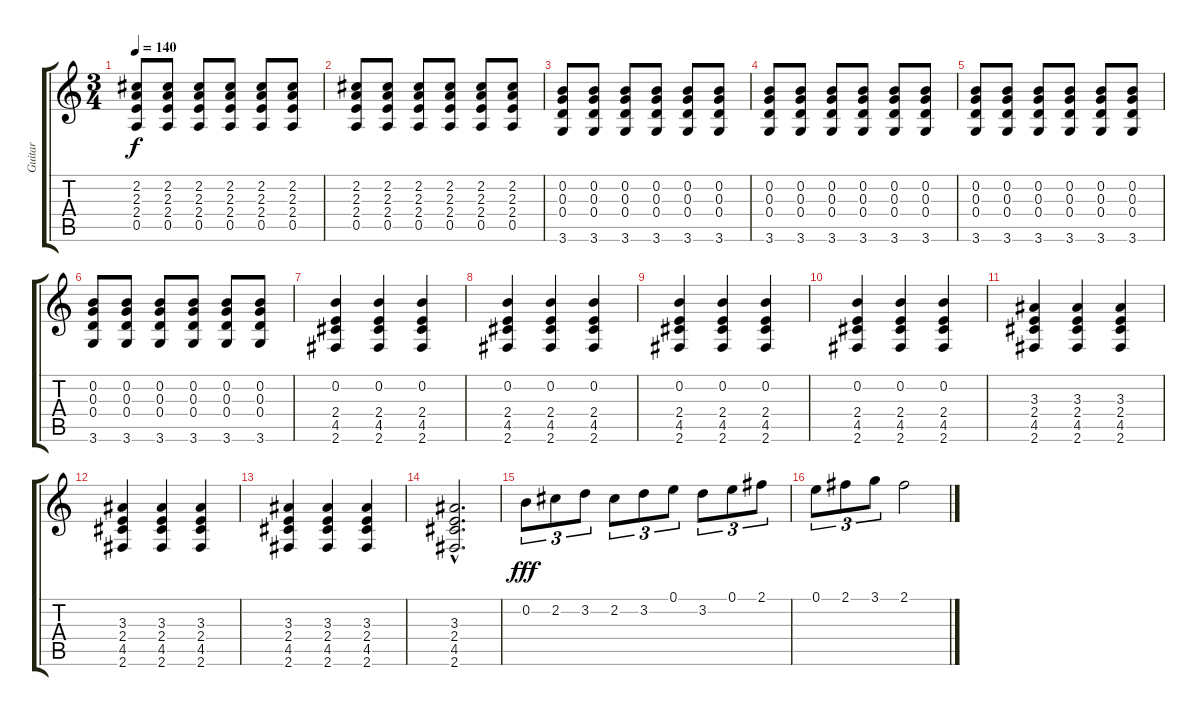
\track ("Guitar" "Guitar") {instrument distortionguitar}
\staff {score tabs}
\tuning (E4 B3 G3 D3 A2 E2) {hide}
\ts (3 4)
\tempo 140
\clef g2
\ks c
(2.2 2.3 2.4 0.5).8{dy f} (2.2 2.3 2.4 0.5).8 (2.2 2.3 2.4 0.5).8 (2.2 2.3 2.4 0.5).8 (2.2 2.3 2.4 0.5).8 (2.2 2.3 2.4 0.5).8 |
(2.2 2.3 2.4 0.5).8 (2.2 2.3 2.4 0.5).8 (2.2 2.3 2.4 0.5).8 (2.2 2.3 2.4 0.5).8 (2.2 2.3 2.4 0.5).8 (2.2 2.3 2.4 0.5).8 |
(0.2 0.3 0.4 3.6).8 (0.2 0.3 0.4 3.6).8 (0.2 0.3 0.4 3.6).8 (0.2 0.3 0.4 3.6).8 (0.2 0.3 0.4 3.6).8 (0.2 0.3 0.4 3.6).8 |
(0.2 0.3 0.4 3.6).8 (0.2 0.3 0.4 3.6).8 (0.2 0.3 0.4 3.6).8 (0.2 0.3 0.4 3.6).8 (0.2 0.3 0.4 3.6).8 (0.2 0.3 0.4 3.6).8 |
(0.2 0.3 0.4 3.6).8 (0.2 0.3 0.4 3.6).8 (0.2 0.3 0.4 3.6).8 (0.2 0.3 0.4 3.6).8 (0.2 0.3 0.4 3.6).8 (0.2 0.3 0.4 3.6).8 |
(0.2 0.3 0.4 3.6).8 (0.2 0.3 0.4 3.6).8 (0.2 0.3 0.4 3.6).8 (0.2 0.3 0.4 3.6).8 (0.2 0.3 0.4 3.6).8 (0.2 0.3 0.4 3.6).8 |
(0.2 2.4 4.5 2.6).4 (0.2 2.4 4.5 2.6).4 (0.2 2.4 4.5 2.6).4 |
(0.2 2.4 4.5 2.6).4 (0.2 2.4 4.5 2.6).4 (0.2 2.4 4.5 2.6).4 |
(0.2 2.4 4.5 2.6).4 (0.2 2.4 4.5 2.6).4 (0.2 2.4 4.5 2.6).4 |
(0.2 2.4 4.5 2.6).4 (0.2 2.4 4.5 2.6).4 (0.2 2.4 4.5 2.6).4 |
(3.3 2.4 4.5 2.6).4 (3.3 2.4 4.5 2.6).4 (3.3 2.4 4.5 2.6).4 |
(3.3 2.4 4.5 2.6).4 (3.3 2.4 4.5 2.6).4 (3.3 2.4 4.5 2.6).4 |
(3.3 2.4 4.5 2.6).4 (3.3 2.4 4.5 2.6).4 (3.3 2.4 4.5 2.6).4 |
(3.3{hac} 2.4{hac} 4.5{hac} 2.6{hac}).2{d} |
0.2.8{tu (3 2) dy fff} 2.2.8{tu (3 2)} 3.2.8{tu (3 2)} 2.2.8{tu (3 2)} 3.2.8{tu (3 2)} 0.1.8{tu (3 2)} 3.2.8{tu (3 2)} 0.1.8{tu (3 2)} 2.1.8{tu (3 2)} |
0.1.8{tu (3 2)} 2.1.8{tu (3 2)} 3.1.8{tu (3 2)} 2.1.2
